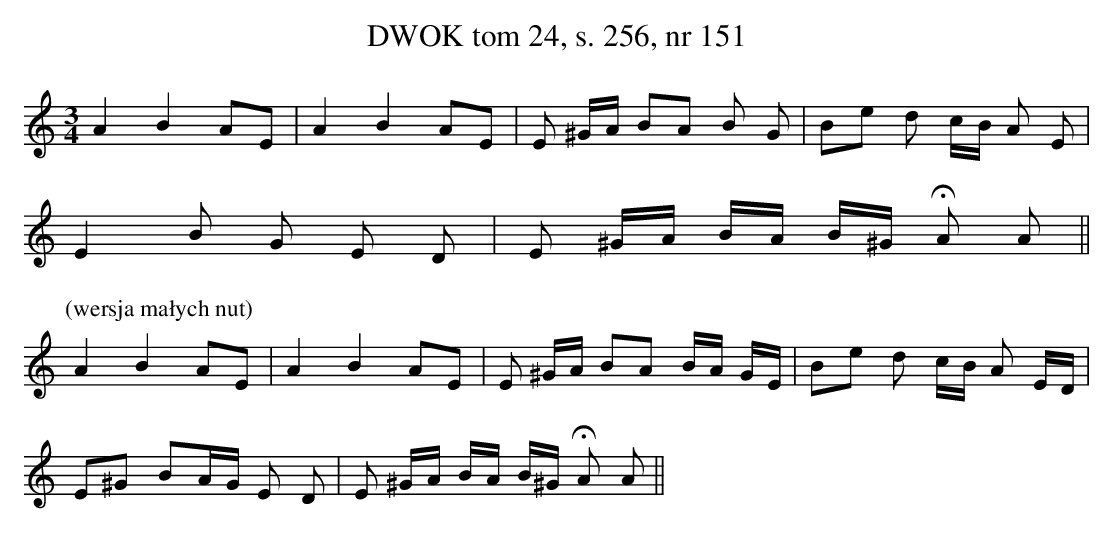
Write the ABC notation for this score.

X:1
T: DWOK tom 24, s. 256, nr 151
L: 1/16
M: 3/4
K: C
A4 B4 A2E2 | A4 B4 A2E2 | E2 ^GA B2A2 B2 G2 | B2e2 d2 cB A2 E2 |
E4 B2 G2 E2 D2 | E2 ^GA BA B^G HA2 A2 ||
P:(wersja małych nut)
A4 B4 A2E2 | A4 B4 A2E2 | E2 ^GA B2A2 BA GE | B2e2 d2 cB A2 ED |
E2^G2 B2AG E2 D2 | E2 ^GA BA B^G HA2 A2 ||
